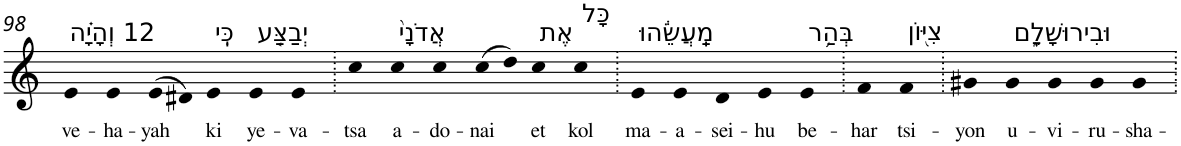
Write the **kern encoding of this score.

**kern	**text
*part1	*part1
*staff1	*staff1
*I"Piano	*
*I'Pno	*
!!LO:PB:g=z
*clefG2	*
*k[]	*
=98	=98
!LO:TX:a:t=12 וְהָיָ֗ה	!
!	!LO:LY:b
4e	ve-
!	!LO:LY:b
4e	-ha-
!	!LO:LY:b
(>8e	-yah
8d#X)	.
!LO:TX:a:t=כִּֽי	!
!	!LO:LY:b
4e	ki
!LO:TX:a:t=יְבַצַּ֤ע	!
!	!LO:LY:b
4e	ye-
!	!LO:LY:b
4e	-va-
=99.	=99.
!	!LO:LY:b
4cc	-tsa
!LO:TX:a:t=אֲדֹנָי֙	!
!	!LO:LY:b
4cc	a-
!	!LO:LY:b
4cc	-do-
!	!LO:LY:b
(>8cc	-nai
8dd)	.
!LO:TX:a:t=אֶת	!
!	!LO:LY:b
4cc	et
!LO:TX:a:t=כָּל	!
!	!LO:LY:b
4cc	kol
=100.	=100.
!LO:TX:a:t=מַֽעֲשֵׂ֔הוּ	!
!	!LO:LY:b
4e	ma-
!	!LO:LY:b
4e	-a-
!	!LO:LY:b
4d	-sei-
!	!LO:LY:b
4e	-hu
!LO:TX:a:t=בְּהַ֥ר	!
!	!LO:LY:b
4e	be-
=101.	=101.
!	!LO:LY:b
4f	-har
!LO:TX:a:t=צִיּ֖וֹן	!
!	!LO:LY:b
4f	tsi-
=102.	=102.
!	!LO:LY:b
4g#X	-yon
!LO:TX:a:t=וּבִירוּשָׁלִָ֑ם	!
!	!LO:LY:b
4g#	u-
!	!LO:LY:b
4g#	-vi-
!	!LO:LY:b
4g#	-ru-
!	!LO:LY:b
4g#	-sha-
=.	=.
*-	*-
